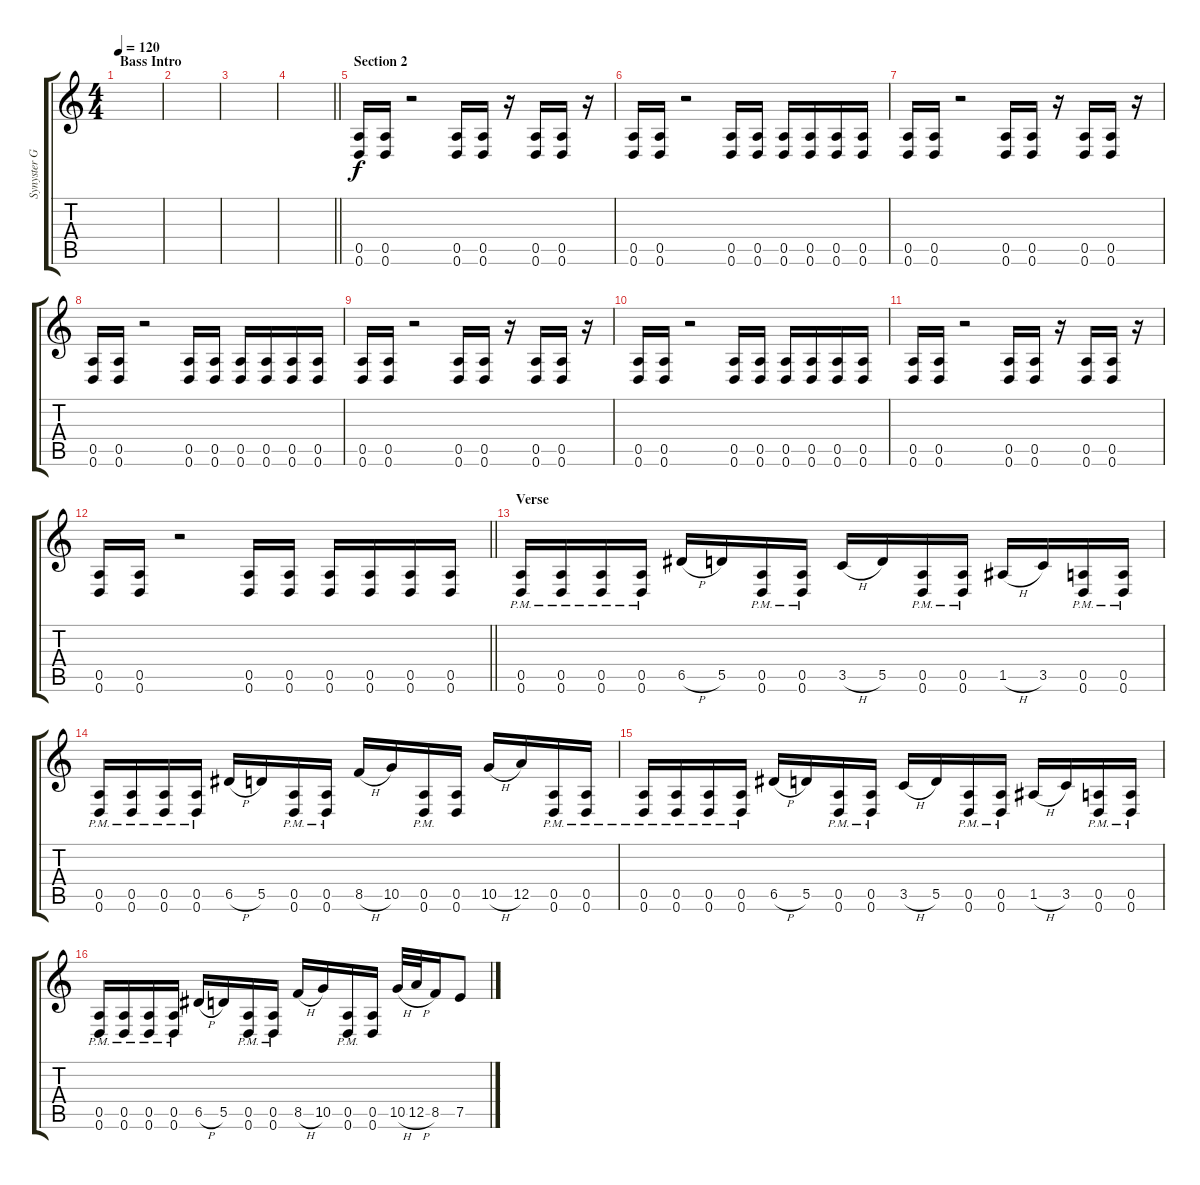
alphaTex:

\track ("Synyster Gates (Rhythm)" "Synyster G") {instrument distortionguitar}
\staff {score tabs}
\tuning (E4 B3 G3 D3 A2 D2) {hide}
\ts (4 4)
\section ("" "Bass Intro")
\tempo 120
\clef g2
\ks c
|
|
|
\barLineRight lightlight
|
\section ("" "Section 2")
(0.5 0.6).16 (0.5 0.6).16 r.2 (0.5 0.6).16 (0.5 0.6).16 r.16 (0.5 0.6).16 (0.5 0.6).16 r.16 |
(0.5 0.6).16 (0.5 0.6).16 r.2 (0.5 0.6).16 (0.5 0.6).16 (0.5 0.6).16 (0.5 0.6).16 (0.5 0.6).16 (0.5 0.6).16 |
(0.5 0.6).16 (0.5 0.6).16 r.2 (0.5 0.6).16 (0.5 0.6).16 r.16 (0.5 0.6).16 (0.5 0.6).16 r.16 |
(0.5 0.6).16 (0.5 0.6).16 r.2 (0.5 0.6).16 (0.5 0.6).16 (0.5 0.6).16 (0.5 0.6).16 (0.5 0.6).16 (0.5 0.6).16 |
(0.5 0.6).16 (0.5 0.6).16 r.2 (0.5 0.6).16 (0.5 0.6).16 r.16 (0.5 0.6).16 (0.5 0.6).16 r.16 |
(0.5 0.6).16 (0.5 0.6).16 r.2 (0.5 0.6).16 (0.5 0.6).16 (0.5 0.6).16 (0.5 0.6).16 (0.5 0.6).16 (0.5 0.6).16 |
(0.5 0.6).16 (0.5 0.6).16 r.2 (0.5 0.6).16 (0.5 0.6).16 r.16 (0.5 0.6).16 (0.5 0.6).16 r.16 |
\barLineRight lightlight
(0.5 0.6).16 (0.5 0.6).16 r.2 (0.5 0.6).16 (0.5 0.6).16 (0.5 0.6).16 (0.5 0.6).16 (0.5 0.6).16 (0.5 0.6).16 |
\section ("" "Verse")
(0.5{pm} 0.6).16 (0.5{pm} 0.6).16 (0.5{pm} 0.6).16 (0.5{pm} 0.6).16 6.5{h}.16 5.5.16 (0.5{pm} 0.6).16 (0.5{pm} 0.6).16 3.5{h}.16 5.5.16 (0.5{pm} 0.6).16 (0.5{pm} 0.6).16 1.5{h}.16 3.5.16 (0.5{pm} 0.6).16 (0.5{pm} 0.6).16 |
(0.5{pm} 0.6).16 (0.5{pm} 0.6).16 (0.5{pm} 0.6).16 (0.5{pm} 0.6).16 6.5{h}.16 5.5.16 (0.5{pm} 0.6).16 (0.5{pm} 0.6).16 8.5{h}.16 10.5.16 (0.5{pm} 0.6).16 (0.5 0.6).16 10.5{h}.16 12.5.16 (0.5{pm} 0.6).16 (0.5{pm} 0.6).16 |
(0.5{pm} 0.6).16 (0.5{pm} 0.6).16 (0.5{pm} 0.6).16 (0.5{pm} 0.6).16 6.5{h}.16 5.5.16 (0.5{pm} 0.6).16 (0.5{pm} 0.6).16 3.5{h}.16 5.5.16 (0.5{pm} 0.6).16 (0.5{pm} 0.6).16 1.5{h}.16 3.5.16 (0.5{pm} 0.6).16 (0.5{pm} 0.6).16 |
(0.5{pm} 0.6).16 (0.5{pm} 0.6).16 (0.5{pm} 0.6).16 (0.5{pm} 0.6).16 6.5{h}.16 5.5.16 (0.5{pm} 0.6).16 (0.5{pm} 0.6).16 8.5{h}.16 10.5.16 (0.5{pm} 0.6).16 (0.5 0.6).16 10.5{h}.32 12.5{h}.32 8.5.16 7.5.8
